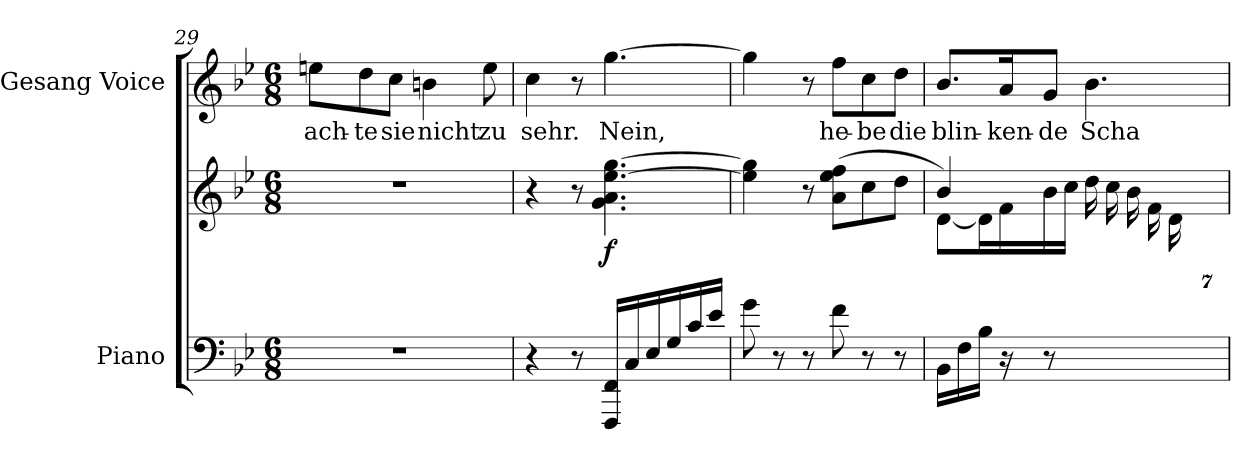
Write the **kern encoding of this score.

**kern	**kern	**dynam	**kern	**text
*part2	*part2	*part2	*part1	*part1
*staff3	*staff2	*staff2/3	*staff1	*staff1
*I"Piano	*	*	*I"Gesang Voice	*
*I'Pno	*	*	*	*
*clefF4	*clefG2	*	*clefG2	*
*k[b-e-]	*k[b-e-]	*	*k[b-e-]	*
*M6/8	*M6/8	*	*M6/8	*
=29	=29	=29	=29	=29
2.r	2.r	.	8een\L	-ach-
.	.	.	8dd\	-te
.	.	.	8cc\J	sie
.	.	.	4bn\	nicht
.	.	.	8ee\	zu
=30	=30	=30	=30	=30
4r	4r	.	4cc\	sehr.
8r	8r	.	8r	.
!	!	!LO:DY:b	!	!
16FFF/ 16FF/LL	4.g\ 4.a\ [4.ee-\ [4.gg\	f	[4.gg\	Nein,
16C/	.	.	.	.
16E-/	.	.	.	.
16G/	.	.	.	.
16c/	.	.	.	.
16e-/JJ	.	.	.	.
=31	=31	=31	=31	=31
8g\	4ee-\] 4gg\]	.	4gg\]	.
8r	.	.	.	.
8r	8r	.	8r	.
8f\	(8a\ 8ee-\ 8ff\L	.	8ff\L	he-
8r	8cc\	.	8cc\	-be
8r	8dd\J	.	8dd\J	die
=32	=32	=32	=32	=32
*^	*^	*	*	*
7%3.ryy	16BB-\LL	4b-/)	([8d\L	.	8.b-/L	blin-
.	16F\	.	.	.	.	.
.	16B-\JJ	.	16d\L]	.	.	.
.	16r	.	16f\	.	16a/K	-ken-
.	8r	2ryy	16b-\	.	8g/J	-de
.	.	.	16cc\JJ	.	.	.
*	*	*	*Xtuplet	*	*	*
.	4.ryy	.	56%3dd\LL	.	4.b-\	Scha-
.	.	.	56%3cc\	.	.	.
.	.	.	56%3b-\	.	.	.
.	.	.	56%3f\	.	.	.
.	.	.	56%3d\	.	.	.
56%3B-/	.	.	14.ryy	.	.	.
56%3F/JJ)	.	.	.	.	.	.
*v	*v	*	*	*	*	*
*	*v	*v	*	*	*
=	=	=	=	=
*-	*-	*-	*-	*-
